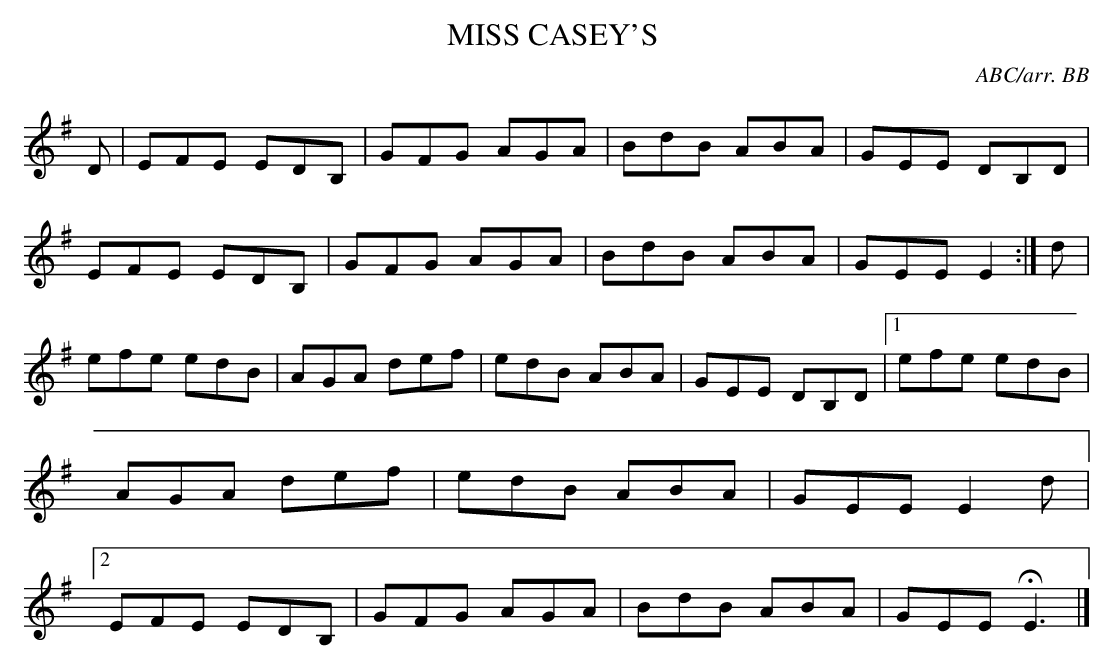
X:1
T:MISS CASEY'S \
C:ABC/arr. BB\
in mvbt2 folder)\
M:6/8\
L:1/8\
K:Em\
D|EFE EDB,|GFG AGA|BdB ABA|GEE DB,D|\
EFE EDB,|GFG AGA|BdB ABA|GEE E2:|\
d|efe edB|AGA def|edB ABA|GEE DB,D|\
[1 efe edB|AGA def|edB ABA|GEE E2 d|\
[2 EFE EDB,|GFG AGA|BdB ABA|GEE HE3|]\
\
\
